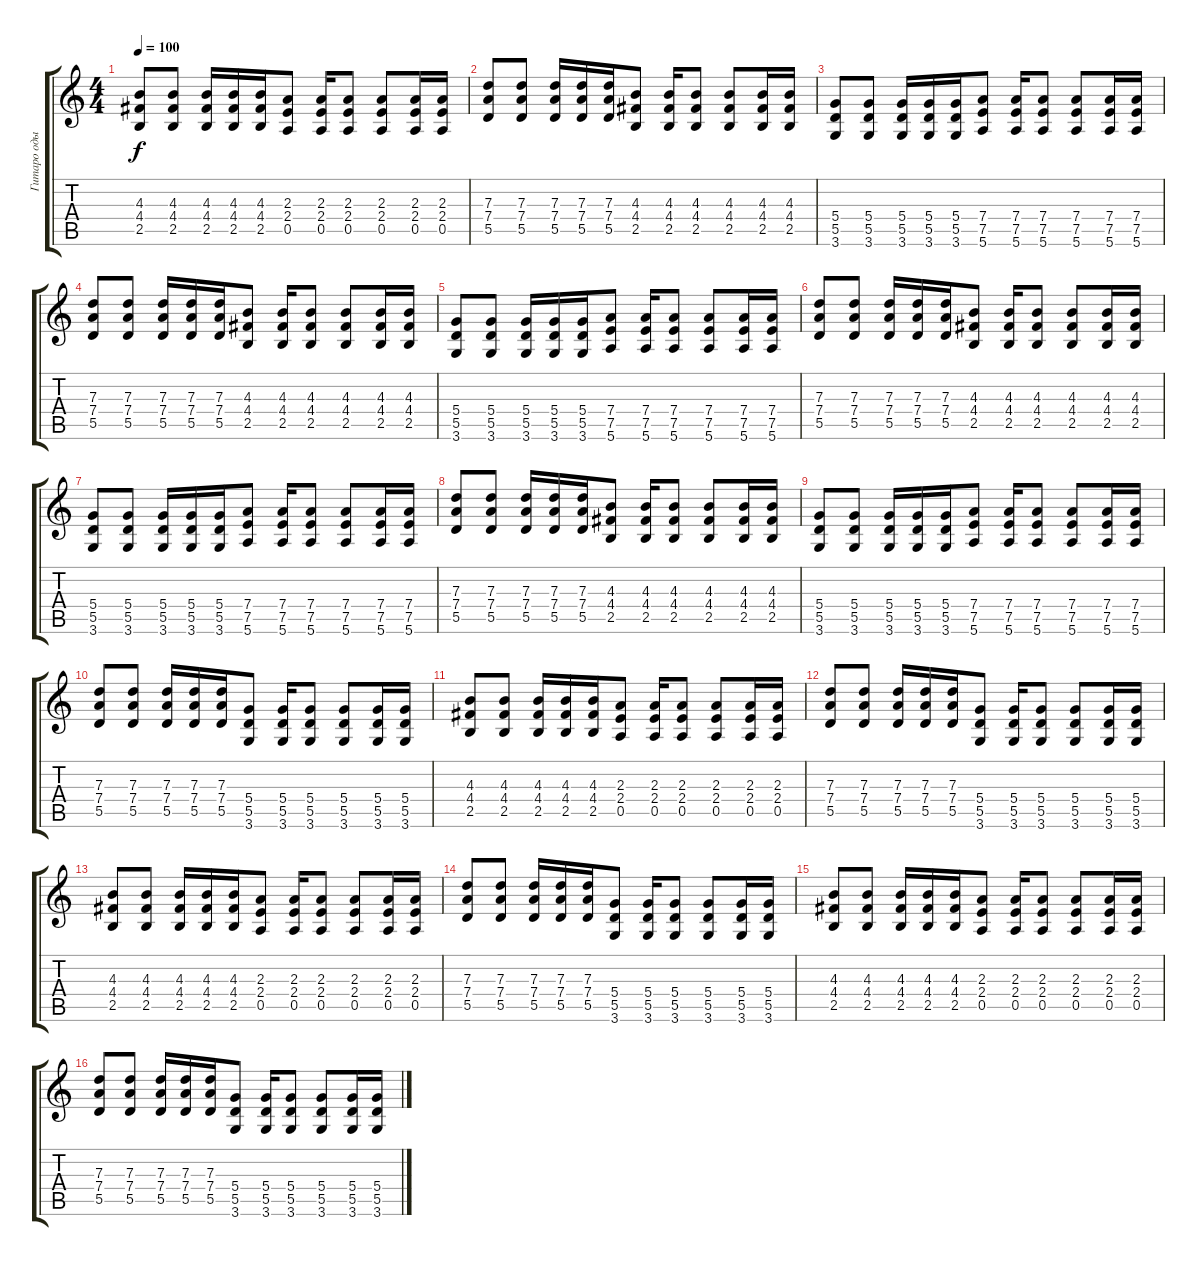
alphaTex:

\track ("Гитаро одын" "Гитаро оды") {instrument distortionguitar}
\staff {score tabs}
\tuning (E4 B3 G3 D3 A2 E2) {hide}
\ts (4 4)
\tempo 100
\clef g2
\ks c
(4.3 4.4 2.5).8{dy f} (4.3 4.4 2.5).8 (4.3 4.4 2.5).16 (4.3 4.4 2.5).16 (4.3 4.4 2.5).16 (2.3 2.4 0.5).8 (2.3 2.4 0.5).16 (2.3 2.4 0.5).8 (2.3 2.4 0.5).8 (2.3 2.4 0.5).16 (2.3 2.4 0.5).16 |
(7.3 7.4 5.5).8 (7.3 7.4 5.5).8 (7.3 7.4 5.5).16 (7.3 7.4 5.5).16 (7.3 7.4 5.5).16 (4.3 4.4 2.5).8 (4.3 4.4 2.5).16 (4.3 4.4 2.5).8 (4.3 4.4 2.5).8 (4.3 4.4 2.5).16 (4.3 4.4 2.5).16 |
(5.4 5.5 3.6).8 (5.4 5.5 3.6).8 (5.4 5.5 3.6).16 (5.4 5.5 3.6).16 (5.4 5.5 3.6).16 (7.4 7.5 5.6).8 (7.4 7.5 5.6).16 (7.4 7.5 5.6).8 (7.4 7.5 5.6).8 (7.4 7.5 5.6).16 (7.4 7.5 5.6).16 |
(7.3 7.4 5.5).8 (7.3 7.4 5.5).8 (7.3 7.4 5.5).16 (7.3 7.4 5.5).16 (7.3 7.4 5.5).16 (4.3 4.4 2.5).8 (4.3 4.4 2.5).16 (4.3 4.4 2.5).8 (4.3 4.4 2.5).8 (4.3 4.4 2.5).16 (4.3 4.4 2.5).16 |
(5.4 5.5 3.6).8 (5.4 5.5 3.6).8 (5.4 5.5 3.6).16 (5.4 5.5 3.6).16 (5.4 5.5 3.6).16 (7.4 7.5 5.6).8 (7.4 7.5 5.6).16 (7.4 7.5 5.6).8 (7.4 7.5 5.6).8 (7.4 7.5 5.6).16 (7.4 7.5 5.6).16 |
(7.3 7.4 5.5).8 (7.3 7.4 5.5).8 (7.3 7.4 5.5).16 (7.3 7.4 5.5).16 (7.3 7.4 5.5).16 (4.3 4.4 2.5).8 (4.3 4.4 2.5).16 (4.3 4.4 2.5).8 (4.3 4.4 2.5).8 (4.3 4.4 2.5).16 (4.3 4.4 2.5).16 |
(5.4 5.5 3.6).8 (5.4 5.5 3.6).8 (5.4 5.5 3.6).16 (5.4 5.5 3.6).16 (5.4 5.5 3.6).16 (7.4 7.5 5.6).8 (7.4 7.5 5.6).16 (7.4 7.5 5.6).8 (7.4 7.5 5.6).8 (7.4 7.5 5.6).16 (7.4 7.5 5.6).16 |
(7.3 7.4 5.5).8 (7.3 7.4 5.5).8 (7.3 7.4 5.5).16 (7.3 7.4 5.5).16 (7.3 7.4 5.5).16 (4.3 4.4 2.5).8 (4.3 4.4 2.5).16 (4.3 4.4 2.5).8 (4.3 4.4 2.5).8 (4.3 4.4 2.5).16 (4.3 4.4 2.5).16 |
(5.4 5.5 3.6).8 (5.4 5.5 3.6).8 (5.4 5.5 3.6).16 (5.4 5.5 3.6).16 (5.4 5.5 3.6).16 (7.4 7.5 5.6).8 (7.4 7.5 5.6).16 (7.4 7.5 5.6).8 (7.4 7.5 5.6).8 (7.4 7.5 5.6).16 (7.4 7.5 5.6).16 |
(7.3 7.4 5.5).8 (7.3 7.4 5.5).8 (7.3 7.4 5.5).16 (7.3 7.4 5.5).16 (7.3 7.4 5.5).16 (5.4 5.5 3.6).8 (5.4 5.5 3.6).16 (5.4 5.5 3.6).8 (5.4 5.5 3.6).8 (5.4 5.5 3.6).16 (5.4 5.5 3.6).16 |
(4.3 4.4 2.5).8 (4.3 4.4 2.5).8 (4.3 4.4 2.5).16 (4.3 4.4 2.5).16 (4.3 4.4 2.5).16 (2.3 2.4 0.5).8 (2.3 2.4 0.5).16 (2.3 2.4 0.5).8 (2.3 2.4 0.5).8 (2.3 2.4 0.5).16 (2.3 2.4 0.5).16 |
(7.3 7.4 5.5).8 (7.3 7.4 5.5).8 (7.3 7.4 5.5).16 (7.3 7.4 5.5).16 (7.3 7.4 5.5).16 (5.4 5.5 3.6).8 (5.4 5.5 3.6).16 (5.4 5.5 3.6).8 (5.4 5.5 3.6).8 (5.4 5.5 3.6).16 (5.4 5.5 3.6).16 |
(4.3 4.4 2.5).8 (4.3 4.4 2.5).8 (4.3 4.4 2.5).16 (4.3 4.4 2.5).16 (4.3 4.4 2.5).16 (2.3 2.4 0.5).8 (2.3 2.4 0.5).16 (2.3 2.4 0.5).8 (2.3 2.4 0.5).8 (2.3 2.4 0.5).16 (2.3 2.4 0.5).16 |
(7.3 7.4 5.5).8 (7.3 7.4 5.5).8 (7.3 7.4 5.5).16 (7.3 7.4 5.5).16 (7.3 7.4 5.5).16 (5.4 5.5 3.6).8 (5.4 5.5 3.6).16 (5.4 5.5 3.6).8 (5.4 5.5 3.6).8 (5.4 5.5 3.6).16 (5.4 5.5 3.6).16 |
(4.3 4.4 2.5).8 (4.3 4.4 2.5).8 (4.3 4.4 2.5).16 (4.3 4.4 2.5).16 (4.3 4.4 2.5).16 (2.3 2.4 0.5).8 (2.3 2.4 0.5).16 (2.3 2.4 0.5).8 (2.3 2.4 0.5).8 (2.3 2.4 0.5).16 (2.3 2.4 0.5).16 |
(7.3 7.4 5.5).8 (7.3 7.4 5.5).8 (7.3 7.4 5.5).16 (7.3 7.4 5.5).16 (7.3 7.4 5.5).16 (5.4 5.5 3.6).8 (5.4 5.5 3.6).16 (5.4 5.5 3.6).8 (5.4 5.5 3.6).8 (5.4 5.5 3.6).16 (5.4 5.5 3.6).16
